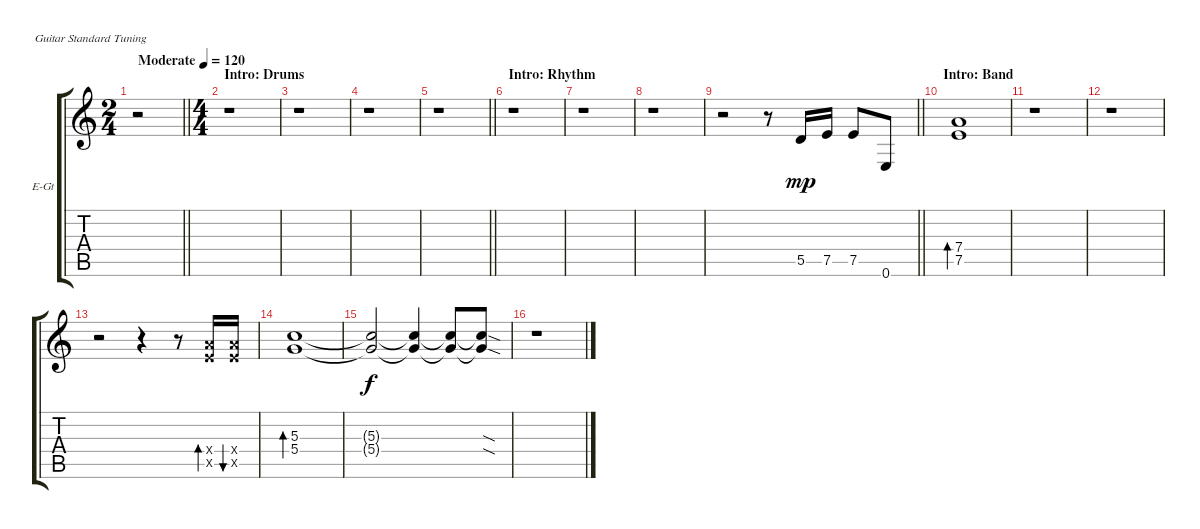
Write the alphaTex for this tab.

\bracketExtendMode groupsimilarinstruments
\firstSystemTrackNameOrientation horizontal
\otherSystemsTrackNameOrientation horizontal
\track ("Guitar 3" "E-Gt") {instrument overdrivenguitar}
\staff {score tabs}
\tuning (E4 B3 G3 D3 A2 E2)
\voice
\ts (2 4)
\beaming (8 2 2)
\tempo (120 "Moderate")
\clef g2
\barLineRight lightlight
\ks c
r.2{dy mp instrument overdrivenguitar} |
\ts (4 4)
\beaming (8 2 2 2 2)
\section ("" "Intro: Drums")
r.1 |
r.1 |
r.1 |
\barLineRight lightlight
r.1 |
\section ("" "Intro: Rhythm")
r.1 |
r.1 |
r.1 |
\barLineRight lightlight
r.2 r.8 5.5.16 7.5.16 7.5.8 0.6.8 |
\section ("" "Intro: Band")
(7.4 7.5).1{bd 30} |
r.1 |
r.1 |
r.2 r.4 r.8 (7.4{x} 7.5{x}).16{bd 30} (7.4{x} 7.5{x}).16{bu 30} |
(5.3 5.4).1{bd 30} |
(5.3{t} 5.4{t}).2{dy f} (5.3{t} 5.4{t}).4 (5.3{t} 5.4{t}).8 (5.3{sod t} 5.4{sod t}).8 |
r.1
\voice
\clef g2
\ottava regular
\simile none
\barLineRight lightlight
\ks c
r.2{dy mf} |
|
|
|
\barLineRight lightlight
|
|
|
|
\barLineRight lightlight
|
|
|
|
|
|
|
